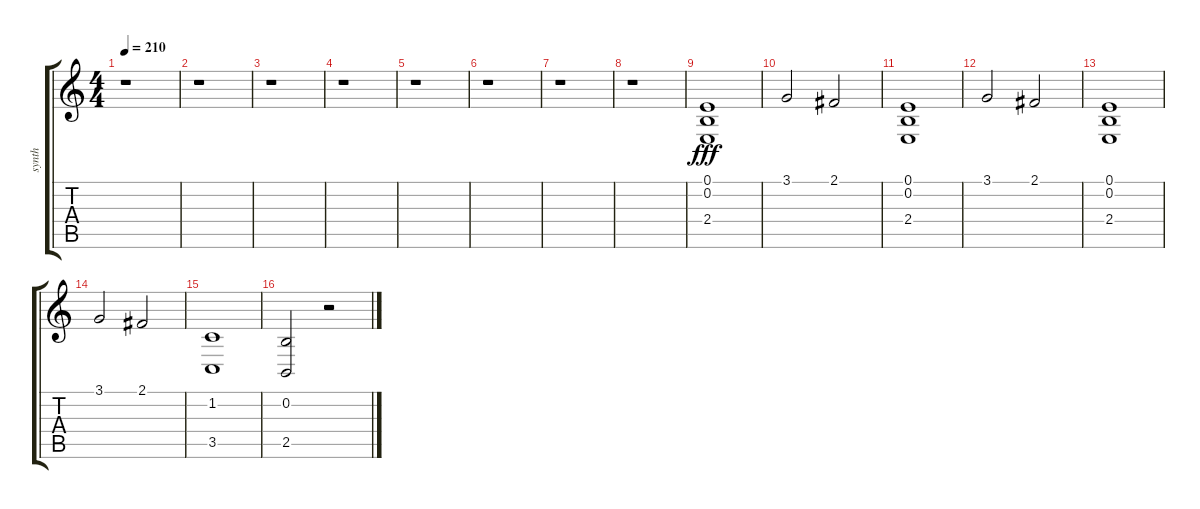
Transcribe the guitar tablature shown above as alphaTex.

\track ("synth" "synth") {instrument lead2sawtooth}
\staff {score tabs}
\tuning (E4 B3 G3 D3 A2 E2) {hide}
\ts (4 4)
\tempo 210
\clef g2
\ks c
r.1{dy fff} |
r.1 |
r.1 |
r.1 |
r.1 |
r.1 |
r.1 |
r.1 |
(0.1 0.2 2.4).1 |
3.1.2 2.1.2 |
(0.1 0.2 2.4).1 |
3.1.2 2.1.2 |
(0.1 0.2 2.4).1 |
3.1.2 2.1.2 |
(1.2 3.5).1 |
(0.2 2.5).2 r.2
